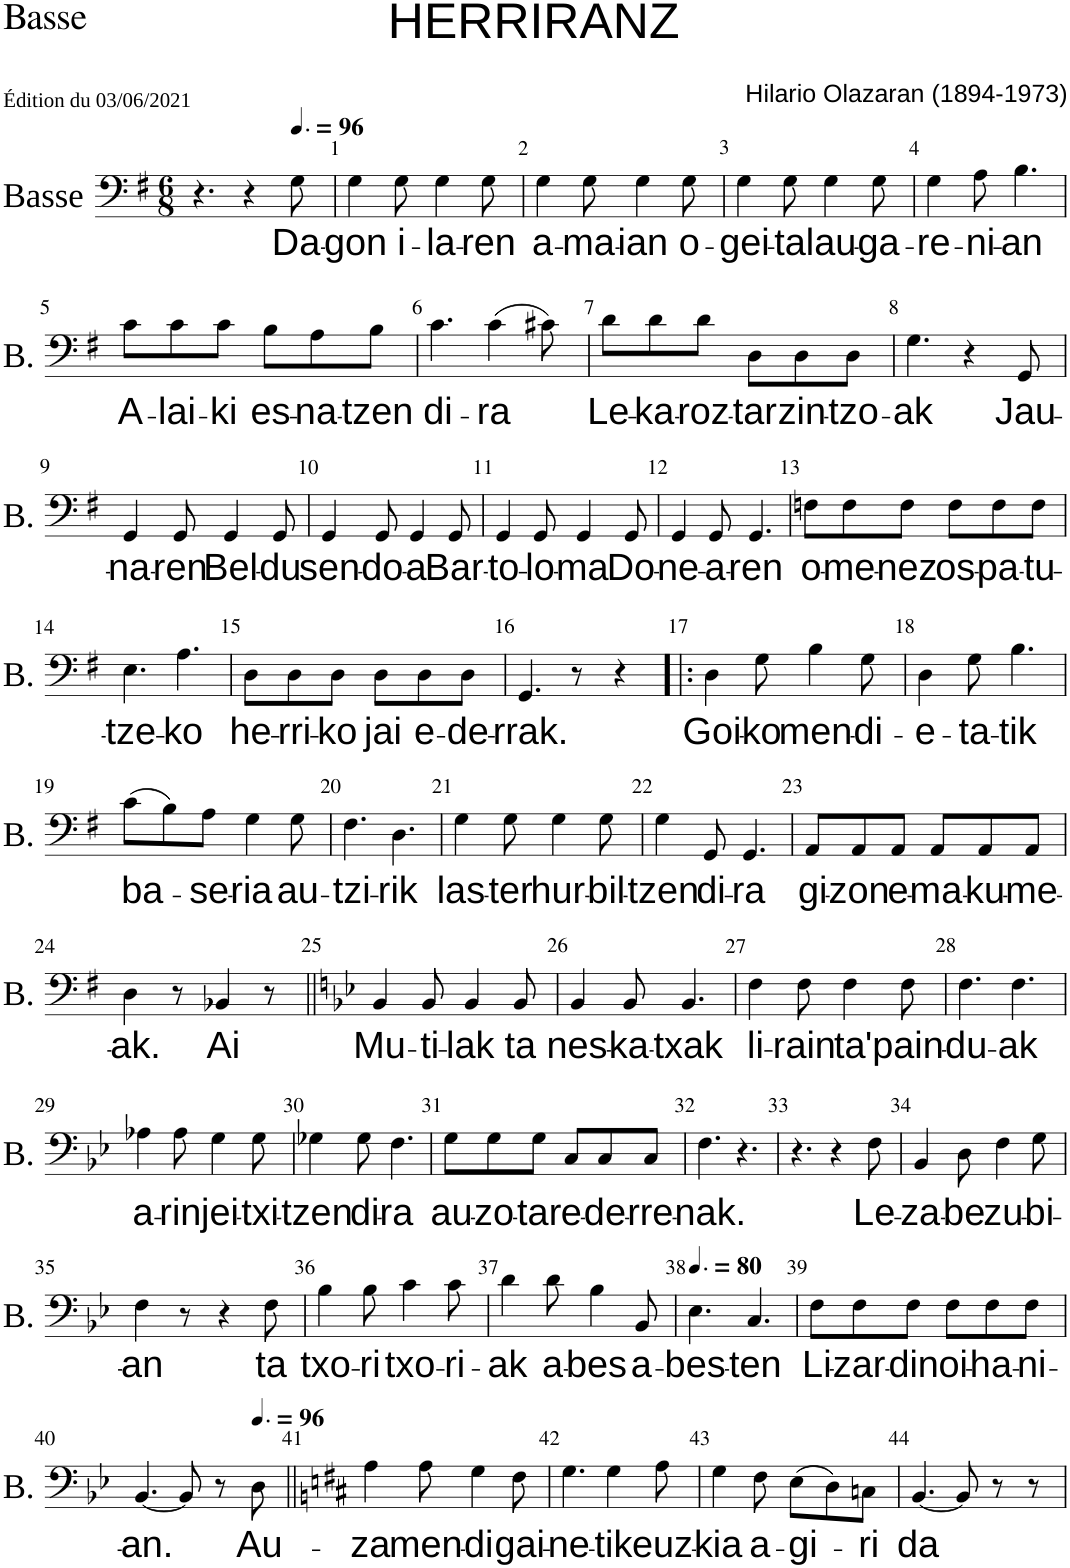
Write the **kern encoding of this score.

**kern	**text
*part1	*part1
*staff1	*staff1
*I"Basse	*
*I'B.	*
*clefF4	*
*k[f#]	*
*M6/8	*
=	=
4.r	.
4r	.
*MM144	*
!	!LO:LY:b
8G\	Da-
=1	=1
!	!LO:LY:b
4G\	-gon
!	!LO:LY:b
8G\	-i-
!	!LO:LY:b
4G\	-la-
!	!LO:LY:b
8G\	-ren
=2	=2
!	!LO:LY:b
4G\	a-
!	!LO:LY:b
8G\	-ma-
!	!LO:LY:b
4G\	-ian
!	!LO:LY:b
8G\	o-
=3	=3
!	!LO:LY:b
4G\	-gei-
!	!LO:LY:b
8G\	-ta
!	!LO:LY:b
4G\	lau-
!	!LO:LY:b
8G\	-ga-
=4	=4
!	!LO:LY:b
4G\	-re-
!	!LO:LY:b
8A\	-ni-
!	!LO:LY:b
4.B\	-an
!!LO:LB:g=z
=5	=5
!	!LO:LY:b
8c\L	A-
!	!LO:LY:b
8c\	-lai-
!	!LO:LY:b
8c\J	-ki
!	!LO:LY:b
8B\L	es-
!	!LO:LY:b
8A\	-na-
!	!LO:LY:b
8B\J	-tzen
=6	=6
!	!LO:LY:b
4.c\	di-
!	!LO:LY:b
(4c\	-ra
8c#X\)	.
=7	=7
!	!LO:LY:b
8d\L	Le-
!	!LO:LY:b
8d\	-ka-
!	!LO:LY:b
8d\J	-roz-
!	!LO:LY:b
8D\L	-tar
!	!LO:LY:b
8D\	zin-
!	!LO:LY:b
8D\J	-tzo-
=8	=8
!	!LO:LY:b
4.G\	-ak
4r	.
!	!LO:LY:b
8GG/	Jau-
!!LO:LB:g=z
=9	=9
!	!LO:LY:b
4GG/	-na-
!	!LO:LY:b
8GG/	-ren
!	!LO:LY:b
4GG/	Bel-
!	!LO:LY:b
8GG/	-du
=10	=10
!	!LO:LY:b
4GG/	sen-
!	!LO:LY:b
8GG/	-do-
!	!LO:LY:b
4GG/	-a
!	!LO:LY:b
8GG/	Bar-
=11	=11
!	!LO:LY:b
4GG/	-to-
!	!LO:LY:b
8GG/	-lo-
!	!LO:LY:b
4GG/	-ma
!	!LO:LY:b
8GG/	Do-
=12	=12
!	!LO:LY:b
4GG/	-ne-
!	!LO:LY:b
8GG/	-a-
!	!LO:LY:b
4.GG/	-ren
=13	=13
!	!LO:LY:b
8Fn\L	o-
!	!LO:LY:b
8F\	-me-
!	!LO:LY:b
8F\J	-nez
!	!LO:LY:b
8F\L	os-
!	!LO:LY:b
8F\	-pa-
!	!LO:LY:b
8F\J	-tu-
!!LO:LB:g=z
=14	=14
!	!LO:LY:b
4.E\	-tze-
!	!LO:LY:b
4.A\	-ko
=15	=15
!	!LO:LY:b
8D\L	he-
!	!LO:LY:b
8D\	-rri-
!	!LO:LY:b
8D\J	-ko
!	!LO:LY:b
8D\L	jai
!	!LO:LY:b
8D\	e-
!	!LO:LY:b
8D\J	-de-
=16	=16
!	!LO:LY:b
4.GG/	-rrak.
8r	.
4r	.
=17!|:	=17!|:
!	!LO:LY:b
4D\	Goi-
!	!LO:LY:b
8G\	-ko
!	!LO:LY:b
4B\	men-
!	!LO:LY:b
8G\	-di-
=18	=18
!	!LO:LY:b
4D\	-e-
!	!LO:LY:b
8G\	-ta-
!	!LO:LY:b
4.B\	-tik
!!LO:LB:g=z
=19	=19
!	!LO:LY:b
(8c\L	ba-
8B\)	.
!	!LO:LY:b
8A\J	-se-
!	!LO:LY:b
4G\	-ria
!	!LO:LY:b
8G\	au-
=20	=20
!	!LO:LY:b
4.F#\	-tzi-
!	!LO:LY:b
4.D\	-rik
=21	=21
!	!LO:LY:b
4G\	las-
!	!LO:LY:b
8G\	-ter
!	!LO:LY:b
4G\	hur-
!	!LO:LY:b
8G\	-bil-
=22	=22
!	!LO:LY:b
4G\	-tzen
!	!LO:LY:b
8GG/	di-
!	!LO:LY:b
4.GG/	-ra
=23	=23
!	!LO:LY:b
8AA/L	gi-
!	!LO:LY:b
8AA/	-zon
!	!LO:LY:b
8AA/J	e-
!	!LO:LY:b
8AA/L	-ma-
!	!LO:LY:b
8AA/	-ku-
!	!LO:LY:b
8AA/J	-me-
!!LO:LB:g=z
=24	=24
!	!LO:LY:b
4D\	-ak.
8r	.
!	!LO:LY:b
4BB-X/	-Ai
8r	.
=25||	=25||
*k[b-e-]	*
!	!LO:LY:b
4BB-/	Mu-
!	!LO:LY:b
8BB-/	-ti-
!	!LO:LY:b
4BB-/	-lak
!	!LO:LY:b
8BB-/	ta
=26	=26
!	!LO:LY:b
4BB-/	nes-
!	!LO:LY:b
8BB-/	-ka-
!	!LO:LY:b
4.BB-/	-txak
=27	=27
!	!LO:LY:b
4F\	li-
!	!LO:LY:b
8F\	-rain
!	!LO:LY:b
4F\	ta
!	!LO:LY:b
8F\	'pain-
=28	=28
!	!LO:LY:b
4.F\	-du-
!	!LO:LY:b
4.F\	-ak
!!LO:LB:g=z
=29	=29
!	!LO:LY:b
4A-X\	a-
!	!LO:LY:b
8A-\	-rin
!	!LO:LY:b
4G\	jei-
!	!LO:LY:b
8G\	-txi-
=30	=30
!	!LO:LY:b
4G-X\	-tzen
!	!LO:LY:b
8G-\	di-
!	!LO:LY:b
4.F\	-ra
=31	=31
!	!LO:LY:b
8G\L	au-
!	!LO:LY:b
8G\	-zo-
!	!LO:LY:b
8G\J	-tar
!	!LO:LY:b
8C/L	e-
!	!LO:LY:b
8C/	-de-
!	!LO:LY:b
8C/J	-rre-
=32	=32
!	!LO:LY:b
4.F\	-nak.
4.r	.
=33	=33
4.r	.
4r	.
!	!LO:LY:b
8F\	Le-
=34	=34
!	!LO:LY:b
4BB-/	-za-
!	!LO:LY:b
8D\	-be
!	!LO:LY:b
4F\	zu-
!	!LO:LY:b
8G\	-bi-
!!LO:LB:g=z
=35	=35
!	!LO:LY:b
4F\	-an
8r	.
4r	.
!	!LO:LY:b
8F\	ta
=36	=36
!	!LO:LY:b
4B-\	txo-
!	!LO:LY:b
8B-\	-ri
!	!LO:LY:b
4c\	txo-
!	!LO:LY:b
8c\	-ri-
=37	=37
!	!LO:LY:b
4d\	-ak
!	!LO:LY:b
8d\	a-
!	!LO:LY:b
4B-\	-bes
!	!LO:LY:b
8BB-/	a-
=38	=38
*MM120	*
!	!LO:LY:b
4.E-\	-bes-
!	!LO:LY:b
4.C/	-ten
=39	=39
!	!LO:LY:b
8F\L	Li-
!	!LO:LY:b
8F\	-zar-
!	!LO:LY:b
8F\J	-din
!	!LO:LY:b
8F\L	oi-
!	!LO:LY:b
8F\	-ha-
!	!LO:LY:b
8F\J	-ni-
!!LO:LB:g=z
=40	=40
!	!LO:LY:b
[4.BB-/	-an.
8BB-/]	.
8r	.
*MM144	*
!	!LO:LY:b
8D\	Au-
=41||	=41||
*k[f#c#]	*
!	!LO:LY:b
4A\	-za
!	!LO:LY:b
8A\	men-
!	!LO:LY:b
4G\	-di
!	!LO:LY:b
8F#\	-gai-
=42	=42
!	!LO:LY:b
4.G\	-ne-
!	!LO:LY:b
4G\	-tik
!	!LO:LY:b
8A\	euz-
=43	=43
!	!LO:LY:b
4G\	-kia
!	!LO:LY:b
8F#\	a-
!	!LO:LY:b
(8E\L	-gi-
8D\)	.
!	!LO:LY:b
8Cn\J	-ri
=44	=44
!	!LO:LY:b
[4.BB/	da
8BB/]	.
8r	.
8r	.
=	=
*-	*-
